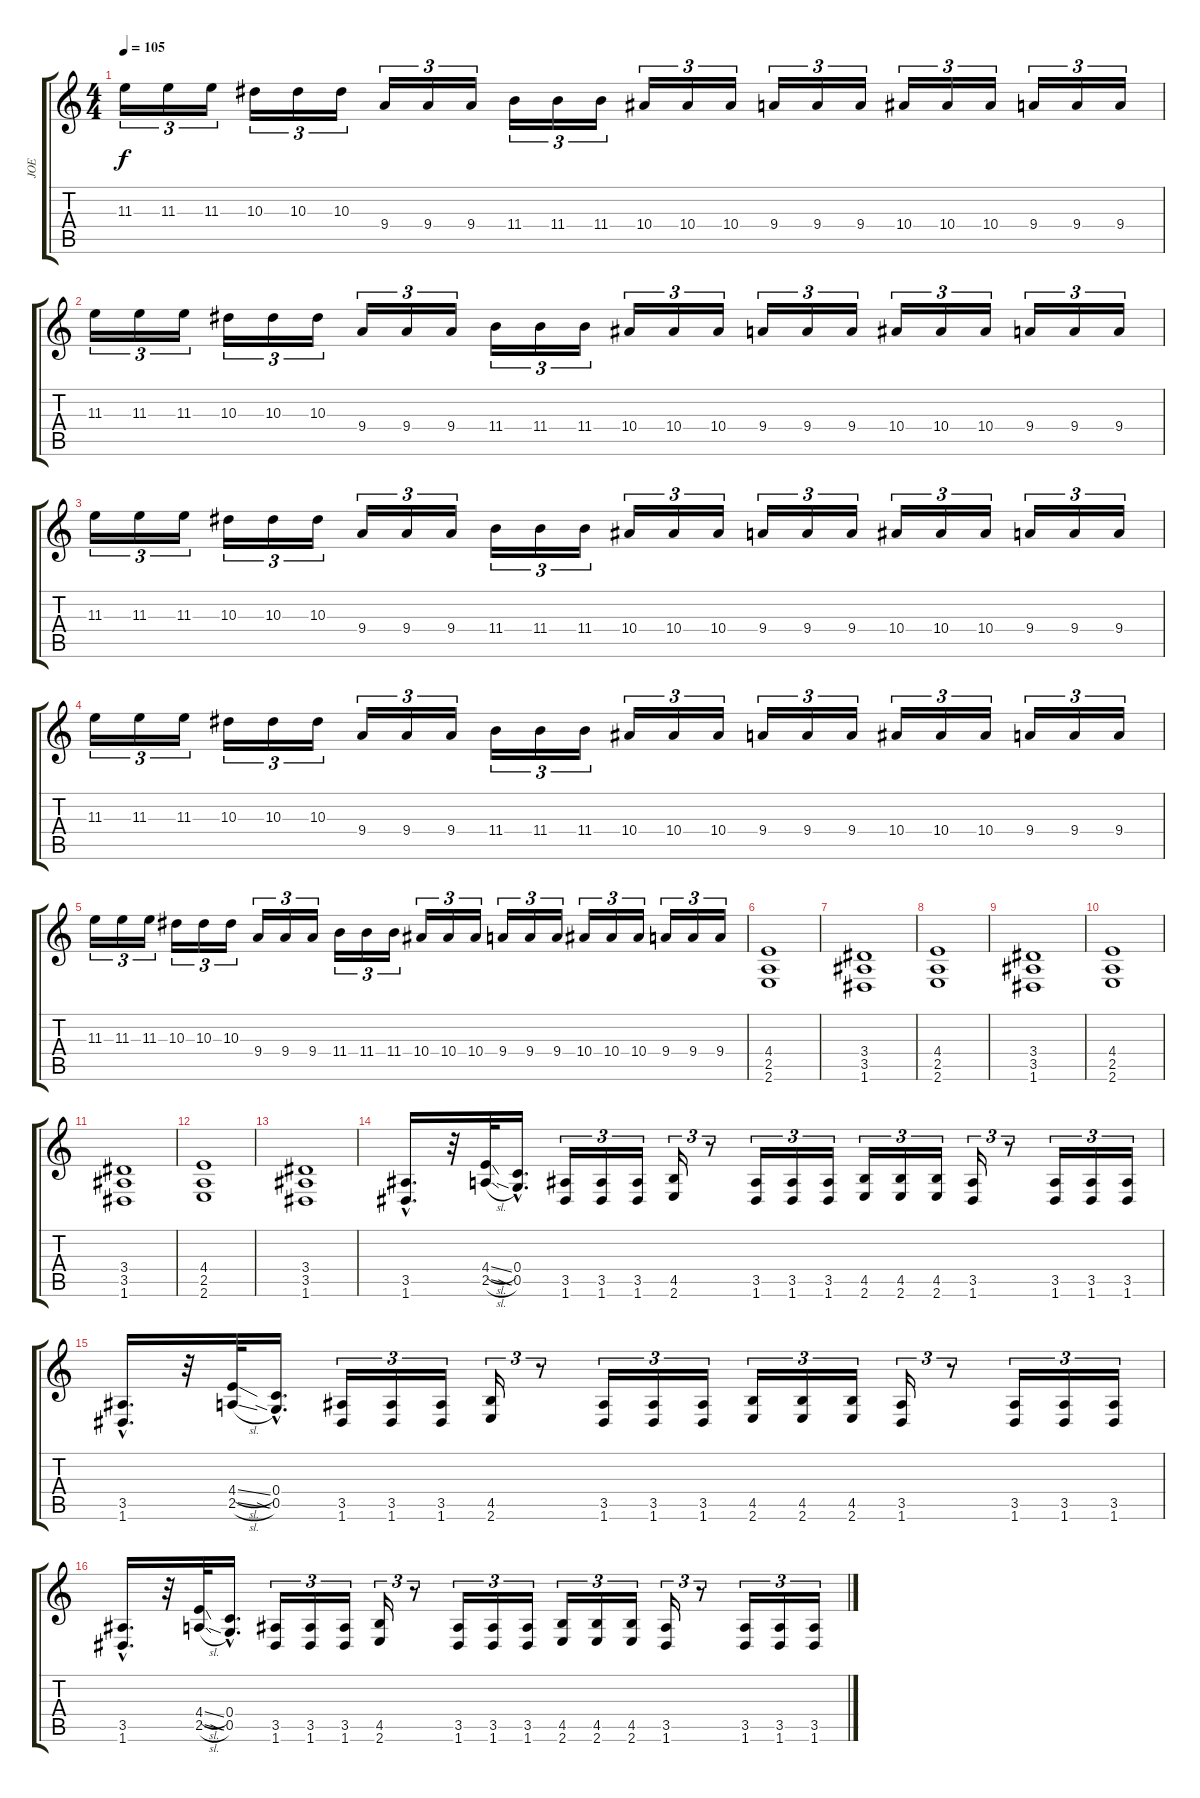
\track ("JOE" "JOE") {instrument overdrivenguitar}
\staff {score tabs}
\tuning (D4 A3 F3 C3 G2 D2) {hide}
\ts (4 4)
\tempo 105
\clef g2
\ks c
11.3.16{tu (3 2) dy f} 11.3.16{tu (3 2)} 11.3.16{tu (3 2)} 10.3.16{tu (3 2)} 10.3.16{tu (3 2)} 10.3.16{tu (3 2)} 9.4.16{tu (3 2)} 9.4.16{tu (3 2)} 9.4.16{tu (3 2)} 11.4.16{tu (3 2)} 11.4.16{tu (3 2)} 11.4.16{tu (3 2)} 10.4.16{tu (3 2)} 10.4.16{tu (3 2)} 10.4.16{tu (3 2)} 9.4.16{tu (3 2)} 9.4.16{tu (3 2)} 9.4.16{tu (3 2)} 10.4.16{tu (3 2)} 10.4.16{tu (3 2)} 10.4.16{tu (3 2)} 9.4.16{tu (3 2)} 9.4.16{tu (3 2)} 9.4.16{tu (3 2)} |
11.3.16{tu (3 2)} 11.3.16{tu (3 2)} 11.3.16{tu (3 2)} 10.3.16{tu (3 2)} 10.3.16{tu (3 2)} 10.3.16{tu (3 2)} 9.4.16{tu (3 2)} 9.4.16{tu (3 2)} 9.4.16{tu (3 2)} 11.4.16{tu (3 2)} 11.4.16{tu (3 2)} 11.4.16{tu (3 2)} 10.4.16{tu (3 2)} 10.4.16{tu (3 2)} 10.4.16{tu (3 2)} 9.4.16{tu (3 2)} 9.4.16{tu (3 2)} 9.4.16{tu (3 2)} 10.4.16{tu (3 2)} 10.4.16{tu (3 2)} 10.4.16{tu (3 2)} 9.4.16{tu (3 2)} 9.4.16{tu (3 2)} 9.4.16{tu (3 2)} |
11.3.16{tu (3 2)} 11.3.16{tu (3 2)} 11.3.16{tu (3 2)} 10.3.16{tu (3 2)} 10.3.16{tu (3 2)} 10.3.16{tu (3 2)} 9.4.16{tu (3 2)} 9.4.16{tu (3 2)} 9.4.16{tu (3 2)} 11.4.16{tu (3 2)} 11.4.16{tu (3 2)} 11.4.16{tu (3 2)} 10.4.16{tu (3 2)} 10.4.16{tu (3 2)} 10.4.16{tu (3 2)} 9.4.16{tu (3 2)} 9.4.16{tu (3 2)} 9.4.16{tu (3 2)} 10.4.16{tu (3 2)} 10.4.16{tu (3 2)} 10.4.16{tu (3 2)} 9.4.16{tu (3 2)} 9.4.16{tu (3 2)} 9.4.16{tu (3 2)} |
11.3.16{tu (3 2)} 11.3.16{tu (3 2)} 11.3.16{tu (3 2)} 10.3.16{tu (3 2)} 10.3.16{tu (3 2)} 10.3.16{tu (3 2)} 9.4.16{tu (3 2)} 9.4.16{tu (3 2)} 9.4.16{tu (3 2)} 11.4.16{tu (3 2)} 11.4.16{tu (3 2)} 11.4.16{tu (3 2)} 10.4.16{tu (3 2)} 10.4.16{tu (3 2)} 10.4.16{tu (3 2)} 9.4.16{tu (3 2)} 9.4.16{tu (3 2)} 9.4.16{tu (3 2)} 10.4.16{tu (3 2)} 10.4.16{tu (3 2)} 10.4.16{tu (3 2)} 9.4.16{tu (3 2)} 9.4.16{tu (3 2)} 9.4.16{tu (3 2)} |
11.3.16{tu (3 2)} 11.3.16{tu (3 2)} 11.3.16{tu (3 2)} 10.3.16{tu (3 2)} 10.3.16{tu (3 2)} 10.3.16{tu (3 2)} 9.4.16{tu (3 2)} 9.4.16{tu (3 2)} 9.4.16{tu (3 2)} 11.4.16{tu (3 2)} 11.4.16{tu (3 2)} 11.4.16{tu (3 2)} 10.4.16{tu (3 2)} 10.4.16{tu (3 2)} 10.4.16{tu (3 2)} 9.4.16{tu (3 2)} 9.4.16{tu (3 2)} 9.4.16{tu (3 2)} 10.4.16{tu (3 2)} 10.4.16{tu (3 2)} 10.4.16{tu (3 2)} 9.4.16{tu (3 2)} 9.4.16{tu (3 2)} 9.4.16{tu (3 2)} |
(4.4 2.5 2.6).1 |
(3.4 3.5 1.6).1 |
(4.4 2.5 2.6).1 |
(3.4 3.5 1.6).1 |
(4.4 2.5 2.6).1 |
(3.4 3.5 1.6).1 |
(4.4 2.5 2.6).1 |
(3.4 3.5 1.6).1 |
(3.5{hac} 1.6{hac}).16{d} r.32 (4.4{sl} 2.5{sl}).32 (0.4{hac} 0.5{sia hac}).16{d} (3.5 1.6).16{tu (3 2)} (3.5 1.6).16{tu (3 2)} (3.5 1.6).16{tu (3 2)} (4.5 2.6).16{tu (3 2)} r.8{tu (3 2)} (3.5 1.6).16{tu (3 2)} (3.5 1.6).16{tu (3 2)} (3.5 1.6).16{tu (3 2)} (4.5 2.6).16{tu (3 2)} (4.5 2.6).16{tu (3 2)} (4.5 2.6).16{tu (3 2)} (3.5 1.6).16{tu (3 2)} r.8{tu (3 2)} (3.5 1.6).16{tu (3 2)} (3.5 1.6).16{tu (3 2)} (3.5 1.6).16{tu (3 2)} |
(3.5{hac} 1.6{hac}).16{d} r.32 (4.4{sl} 2.5{sl}).32 (0.4{hac} 0.5{sia hac}).16{d} (3.5 1.6).16{tu (3 2)} (3.5 1.6).16{tu (3 2)} (3.5 1.6).16{tu (3 2)} (4.5 2.6).16{tu (3 2)} r.8{tu (3 2)} (3.5 1.6).16{tu (3 2)} (3.5 1.6).16{tu (3 2)} (3.5 1.6).16{tu (3 2)} (4.5 2.6).16{tu (3 2)} (4.5 2.6).16{tu (3 2)} (4.5 2.6).16{tu (3 2)} (3.5 1.6).16{tu (3 2)} r.8{tu (3 2)} (3.5 1.6).16{tu (3 2)} (3.5 1.6).16{tu (3 2)} (3.5 1.6).16{tu (3 2)} |
(3.5{hac} 1.6{hac}).16{d} r.32 (4.4{sl} 2.5{sl}).32 (0.4{hac} 0.5{sia hac}).16{d} (3.5 1.6).16{tu (3 2)} (3.5 1.6).16{tu (3 2)} (3.5 1.6).16{tu (3 2)} (4.5 2.6).16{tu (3 2)} r.8{tu (3 2)} (3.5 1.6).16{tu (3 2)} (3.5 1.6).16{tu (3 2)} (3.5 1.6).16{tu (3 2)} (4.5 2.6).16{tu (3 2)} (4.5 2.6).16{tu (3 2)} (4.5 2.6).16{tu (3 2)} (3.5 1.6).16{tu (3 2)} r.8{tu (3 2)} (3.5 1.6).16{tu (3 2)} (3.5 1.6).16{tu (3 2)} (3.5 1.6).16{tu (3 2)}
